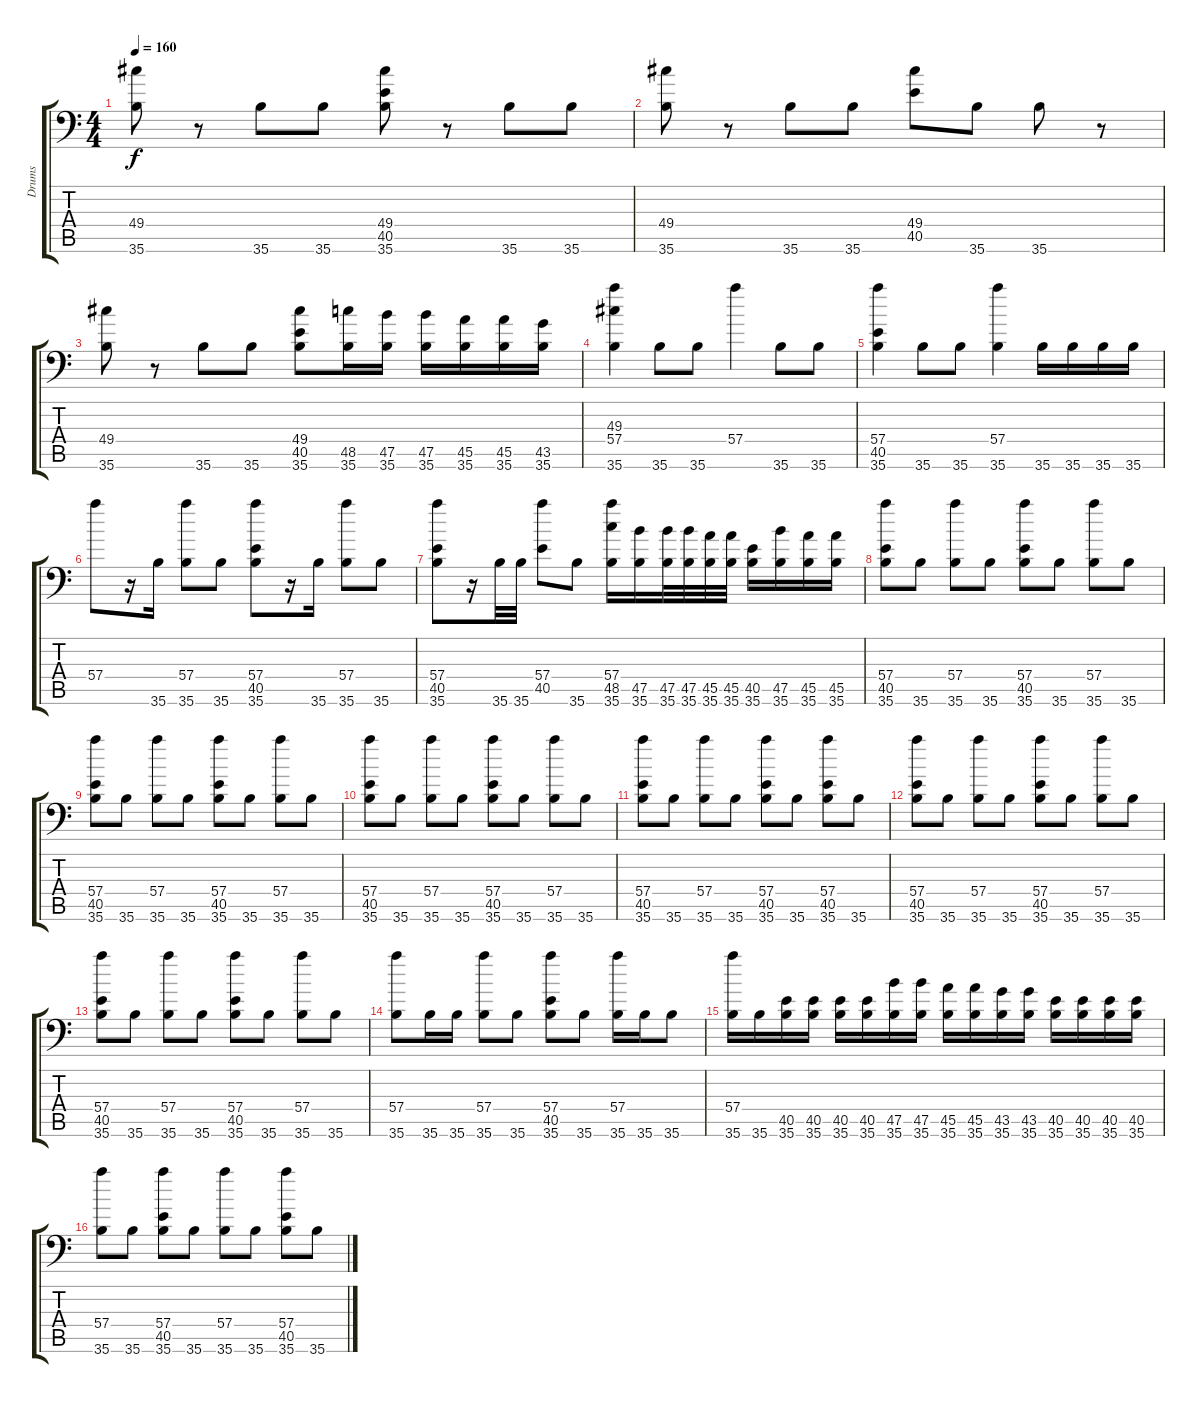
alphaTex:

\track ("Drums" "Drums") {instrument acousticgrandpiano}
\staff {score tabs}
\tuning (C-1 C-1 C-1 C-1 C-1 C-1) {hide}
\ts (4 4)
\tempo 160
\clef f4
\ks c
(49.4 35.6).8{dy f} r.8 35.6.8 35.6.8 (49.4 40.5 35.6).8 r.8 35.6.8 35.6.8 |
(49.4 35.6).8 r.8 35.6.8 35.6.8 (49.4 40.5).8 35.6.8 35.6.8 r.8 |
(49.4 35.6).8 r.8 35.6.8 35.6.8 (49.4 40.5 35.6).8 (48.5 35.6).16 (47.5 35.6).16 (47.5 35.6).16 (45.5 35.6).16 (45.5 35.6).16 (43.5 35.6).16 |
(49.3 57.4 35.6).4 35.6.8 35.6.8 57.4.4 35.6.8 35.6.8 |
(57.4 40.5 35.6).4 35.6.8 35.6.8 (57.4 35.6).4 35.6.16 35.6.16 35.6.16 35.6.16 |
57.4.8 r.16 35.6.16 (57.4 35.6).8 35.6.8 (57.4 40.5 35.6).8 r.16 35.6.16 (57.4 35.6).8 35.6.8 |
(57.4 40.5 35.6).8 r.16 35.6.32 35.6.32 (57.4 40.5).8 35.6.8 (57.4 48.5 35.6).16 (47.5 35.6).16 (47.5 35.6).32 (47.5 35.6).32 (45.5 35.6).32 (45.5 35.6).32 (40.5 35.6).16 (47.5 35.6).16 (45.5 35.6).16 (45.5 35.6).16 |
(57.4 40.5 35.6).8 35.6.8 (57.4 35.6).8 35.6.8 (57.4 40.5 35.6).8 35.6.8 (57.4 35.6).8 35.6.8 |
(57.4 40.5 35.6).8 35.6.8 (57.4 35.6).8 35.6.8 (57.4 40.5 35.6).8 35.6.8 (57.4 35.6).8 35.6.8 |
(57.4 40.5 35.6).8 35.6.8 (57.4 35.6).8 35.6.8 (57.4 40.5 35.6).8 35.6.8 (57.4 35.6).8 35.6.8 |
(57.4 40.5 35.6).8 35.6.8 (57.4 35.6).8 35.6.8 (57.4 40.5 35.6).8 35.6.8 (57.4 40.5 35.6).8 35.6.8 |
(57.4 40.5 35.6).8 35.6.8 (57.4 35.6).8 35.6.8 (57.4 40.5 35.6).8 35.6.8 (57.4 35.6).8 35.6.8 |
(57.4 40.5 35.6).8 35.6.8 (57.4 35.6).8 35.6.8 (57.4 40.5 35.6).8 35.6.8 (57.4 35.6).8 35.6.8 |
(57.4 35.6).8 35.6.16 35.6.16 (57.4 35.6).8 35.6.8 (57.4 40.5 35.6).8 35.6.8 (57.4 35.6).16 35.6.16 35.6.8 |
(57.4 35.6).16 35.6.16 (40.5 35.6).16 (40.5 35.6).16 (40.5 35.6).16 (40.5 35.6).16 (47.5 35.6).16 (47.5 35.6).16 (45.5 35.6).16 (45.5 35.6).16 (43.5 35.6).16 (43.5 35.6).16 (40.5 35.6).16 (40.5 35.6).16 (40.5 35.6).16 (40.5 35.6).16 |
(57.4 35.6).8 35.6.8 (57.4 40.5 35.6).8 35.6.8 (57.4 35.6).8 35.6.8 (57.4 40.5 35.6).8 35.6.8
